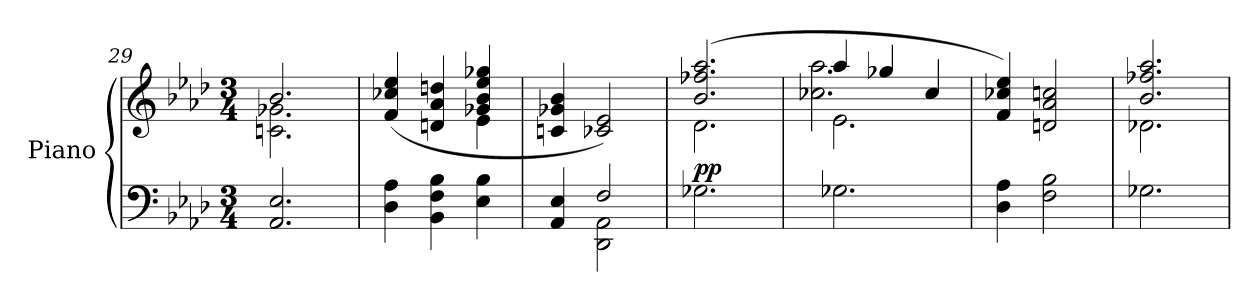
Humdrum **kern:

**kern	**kern	**dynam
*part1	*part1	*part1
*staff2	*staff1	*staff1/2
*I"Piano	*	*
*I'Pno.	*	*
*clefF4	*clefG2	*
*k[b-e-a-d-]	*k[b-e-a-d-]	*
*M3/4	*M3/4	*
=29	=29	=29
*	*^	*
2.AA-/ 2.E-/	2.b-/	2.cn\ 2.g-X\	.
=30	=30	=30	=30
4D-\ 4A-\	(4f/ 4cc-X/ 4ee-/	2ryy	.
4BB-\ 4F\ 4B-\	4dn/ 4a-/ 4ddn/	.	.
4E-\ 4B-\	4g-X/ 4b-/ 4ee-/ 4gg-X/	4e-\	.
*	*v	*v	*
=31	=31	=31
*^	*	*
4AA-/ 4E-/	4ryy	4cn/ 4g-X/ 4b-/	.
2F/	2DD-\ 2AA-\	2c-X/ 2e-/)	.
=32	=32	=32	=32
*	*	*^	*
!	!	!	!	!LO:DY:a=2
*v	*v	*	*	*
2.G-X\	(2.b-/ 2.ff-X/ 2.aa-/	2.d-\	pp
=33	=33	=33	=33
*	*	*^	*
2.G-X\	4aa-/	2.e-\	2.cc-X\ 2.aa-\	.
.	4gg-X/	.	.	.
.	4cc-/	.	.	.
*	*v	*v	*v	*
!!LO:LB:g=z
=34	=34	=34
4D-\ 4A-\	4f/ 4cc-X/ 4ee-/)	.
2F\ 2B-\	2dn/ 2a-/ 2ccn/	.
=35	=35	=35
*	*^	*
2.G-X\	2.b-/ 2.ff-X/ 2.aa-/	2.d-X\	.
*	*v	*v	*
=	=	=
*-	*-	*-
